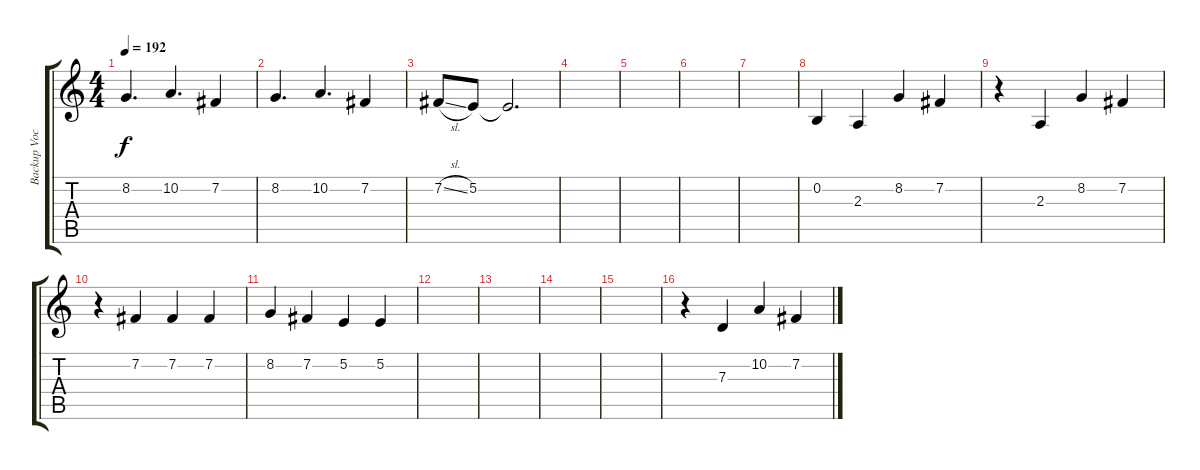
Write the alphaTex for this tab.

\track ("Backup Vocals" "Backup Voc") {instrument fx1rain}
\staff {score tabs}
\tuning (E4 B3 G3 D3 A2 E2) {hide}
\ts (4 4)
\tempo 192
\clef g2
\ks c
8.2.4{d dy f} 10.2.4{d} 7.2.4 |
8.2.4{d} 10.2.4{d} 7.2.4 |
7.2{sl}.8 5.2.8{volume 10} 5.2{t}.2{d} |
|
|
|
|
0.2.4 2.3.4 8.2.4 7.2.4 |
r.4 2.3.4 8.2.4 7.2.4 |
r.4 7.2.4 7.2.4 7.2.4 |
8.2.4 7.2.4 5.2.4 5.2.4 |
|
|
|
|
r.4 7.3.4 10.2.4 7.2.4
